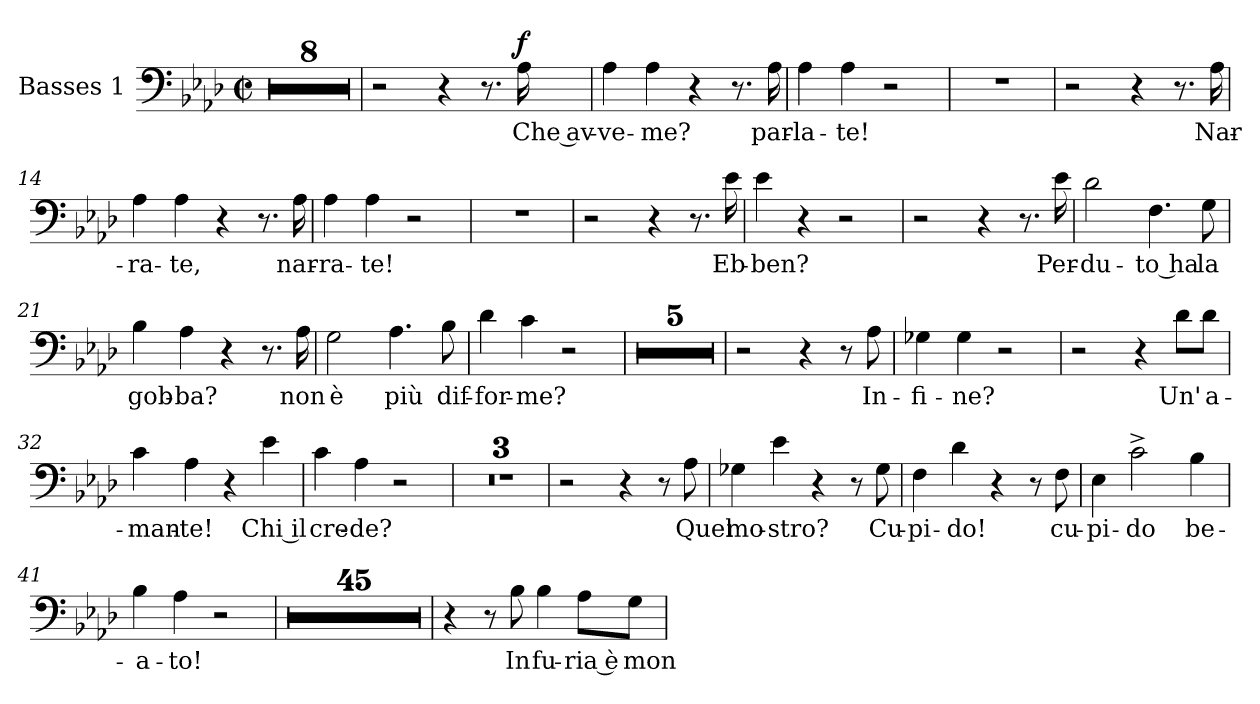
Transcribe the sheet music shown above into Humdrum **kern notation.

**kern	**text	**dynam
*part1	*part1	*part1
*staff1	*staff1	*staff1
*I"Basses 1	*	*
*I'B1.	*	*
*clefF4	*	*
*k[b-e-a-d-]	*	*
*M2/2	*	*
*met(c|)	*	*
=1	=1	=1
1r	.	.
=2	=2	=2
1r	.	.
=3	=3	=3
1r	.	.
=4	=4	=4
1r	.	.
=5	=5	=5
1r	.	.
=6	=6	=6
1r	.	.
!!LO:LB:g=z
=7	=7	=7
1r	.	.
=8	=8	=8
1r	.	.
=9	=9	=9
2r	.	.
4r	.	.
8.r	.	.
!	!	!LO:DY:a
16A-\	Che av-	f
=10	=10	=10
4A-\	-ve-	.
4A-\	-me?	.
4r	.	.
8.r	.	.
16A-\	par-	.
!!LO:PB:g=z
=11	=11	=11
4A-\	-la-	.
4A-\	-te!	.
2r	.	.
=12	=12	=12
1r	.	.
=13	=13	=13
2r	.	.
4r	.	.
8.r	.	.
16A-\	Nar-	.
!!LO:PB:g=z
=14	=14	=14
4A-\	-ra-	.
4A-\	-te,	.
4r	.	.
8.r	.	.
16A-\	nar-	.
=15	=15	=15
4A-\	-ra-	.
4A-\	-te!	.
2r	.	.
=16	=16	=16
1r	.	.
=17	=17	=17
2r	.	.
4r	.	.
8.r	.	.
16e-\	Eb-	.
!!LO:PB:g=z
=18	=18	=18
4e-\	-ben?	.
4r	.	.
2r	.	.
=19	=19	=19
2r	.	.
4r	.	.
8.r	.	.
16e-\	Per-	.
=20	=20	=20
2d-\	-du-	.
4.F\	-to ha	.
8G\	la	.
!!LO:PB:g=z
=21	=21	=21
4B-\	gob-	.
4A-\	-ba?	.
4r	.	.
8.r	.	.
16A-\	non	.
=22	=22	=22
2G\	è	.
4.A-\	più	.
8B-\	dif-	.
=23	=23	=23
4d-\	-for-	.
4c\	-me?	.
2r	.	.
!!LO:LB:g=z
=24	=24	=24
1r	.	.
=25	=25	=25
1r	.	.
=26	=26	=26
1r	.	.
=27	=27	=27
1r	.	.
!!LO:PB:g=z
=28	=28	=28
1r	.	.
=29	=29	=29
2r	.	.
4r	.	.
8r	.	.
8A-\	In-	.
=30	=30	=30
4G-X\	-fi-	.
4G-\	-ne?	.
2r	.	.
!!LO:PB:g=z
=31	=31	=31
2r	.	.
4r	.	.
8d-\L	Un'	.
8d-\J	a-	.
=32	=32	=32
4c\	-man-	.
4A-\	-te!	.
4r	.	.
4e-\	Chi il	.
=33	=33	=33
4c\	cre-	.
4A-\	-de?	.
2r	.	.
!!LO:PB:g=z
=34	=34	=34
1r	.	.
=35	=35	=35
1r	.	.
=36	=36	=36
1r	.	.
=37	=37	=37
2r	.	.
4r	.	.
8r	.	.
8A-\	Quel	.
!!LO:PB:g=z
=38	=38	=38
4G-X\	mo-	.
4e-\	-stro?	.
4r	.	.
8r	.	.
8G-\	Cu-	.
=39	=39	=39
4F\	-pi-	.
4d-\	-do!	.
4r	.	.
8r	.	.
8F\	cu-	.
=40	=40	=40
4E-\	-pi-	.
2c^\	-do	.
4B-\	be-	.
=41	=41	=41
4B-\	-a-	.
4A-\	-to!	.
2r	.	.
!!LO:LB:g=z
=42	=42	=42
1r	.	.
=43	=43	=43
1r	.	.
=44	=44	=44
1r	.	.
=45	=45	=45
1r	.	.
=46	=46	=46
1r	.	.
!!LO:PB:g=z
=47	=47	=47
1r	.	.
=48	=48	=48
1r	.	.
=49	=49	=49
1r	.	.
=50	=50	=50
1r	.	.
!!LO:LB:g=z
=51	=51	=51
1r	.	.
=52	=52	=52
1r	.	.
=53	=53	=53
1r	.	.
=54	=54	=54
1r	.	.
!!LO:LB:g=z
=55	=55	=55
1r	.	.
=56	=56	=56
1r	.	.
=57	=57	=57
1r	.	.
=58	=58	=58
1r	.	.
!!LO:PB:g=z
=59	=59	=59
1r	.	.
=60	=60	=60
1r	.	.
=61	=61	=61
1r	.	.
!!LO:LB:g=z
=62	=62	=62
1r	.	.
=63	=63	=63
1r	.	.
=64	=64	=64
1r	.	.
=65	=65	=65
1r	.	.
!!LO:LB:g=z
=66	=66	=66
1r	.	.
=67	=67	=67
1r	.	.
=68	=68	=68
1r	.	.
=69	=69	=69
1r	.	.
!!LO:PB:g=z
=70	=70	=70
1r	.	.
=71	=71	=71
1r	.	.
=72	=72	=72
1r	.	.
=73	=73	=73
1r	.	.
!!LO:LB:g=z
=74	=74	=74
1r	.	.
=75	=75	=75
1r	.	.
=76	=76	=76
1r	.	.
=77	=77	=77
1r	.	.
=78	=78	=78
1r	.	.
!!LO:LB:g=z
=79	=79	=79
1r	.	.
=80	=80	=80
1r	.	.
=81	=81	=81
1r	.	.
=82	=82	=82
1r	.	.
=83	=83	=83
1r	.	.
!!LO:PB:g=z
=84	=84	=84
1r	.	.
=85	=85	=85
1r	.	.
=86	=86	=86
1r	.	.
!!LO:PB:g=z
=87	=87	=87
4r	.	.
8r	.	.
8B-\	In	.
4B-\	fu-	.
8A-\L	-ria è	.
8G\J	mon-	.
=	=	=
*-	*-	*-
